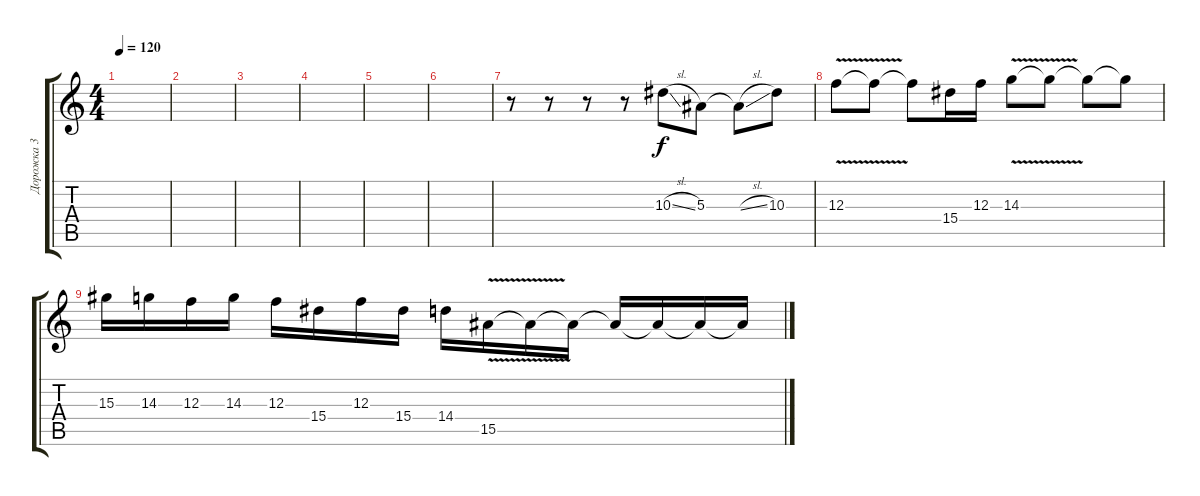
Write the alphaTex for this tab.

\track ("Дорожка 3" "Дорожка 3") {instrument overdrivenguitar}
\staff {score tabs}
\tuning (D4 A3 F3 C3 G2 C2) {hide}
\ts (4 4)
\tempo 120
\clef g2
\ks c
|
|
|
|
|
|
r.8 r.8 r.8 r.8 10.3{sl}.8 5.3.8 5.3{sl t}.8 10.3.8 |
12.3{v}.8 12.3{t}.8 12.3{t}.8 15.4.16 12.3.16 14.3{v}.8 14.3{t}.8 14.3{t}.8 14.3{t}.8 |
15.3.16 14.3.16 12.3.16 14.3.16 12.3.16 15.4.16 12.3.16 15.4.16 14.4.16 15.5{v}.16 15.5{t}.16 15.5{t}.16 15.5{t}.16 15.5{t}.16 15.5{t}.16 15.5{t}.16
